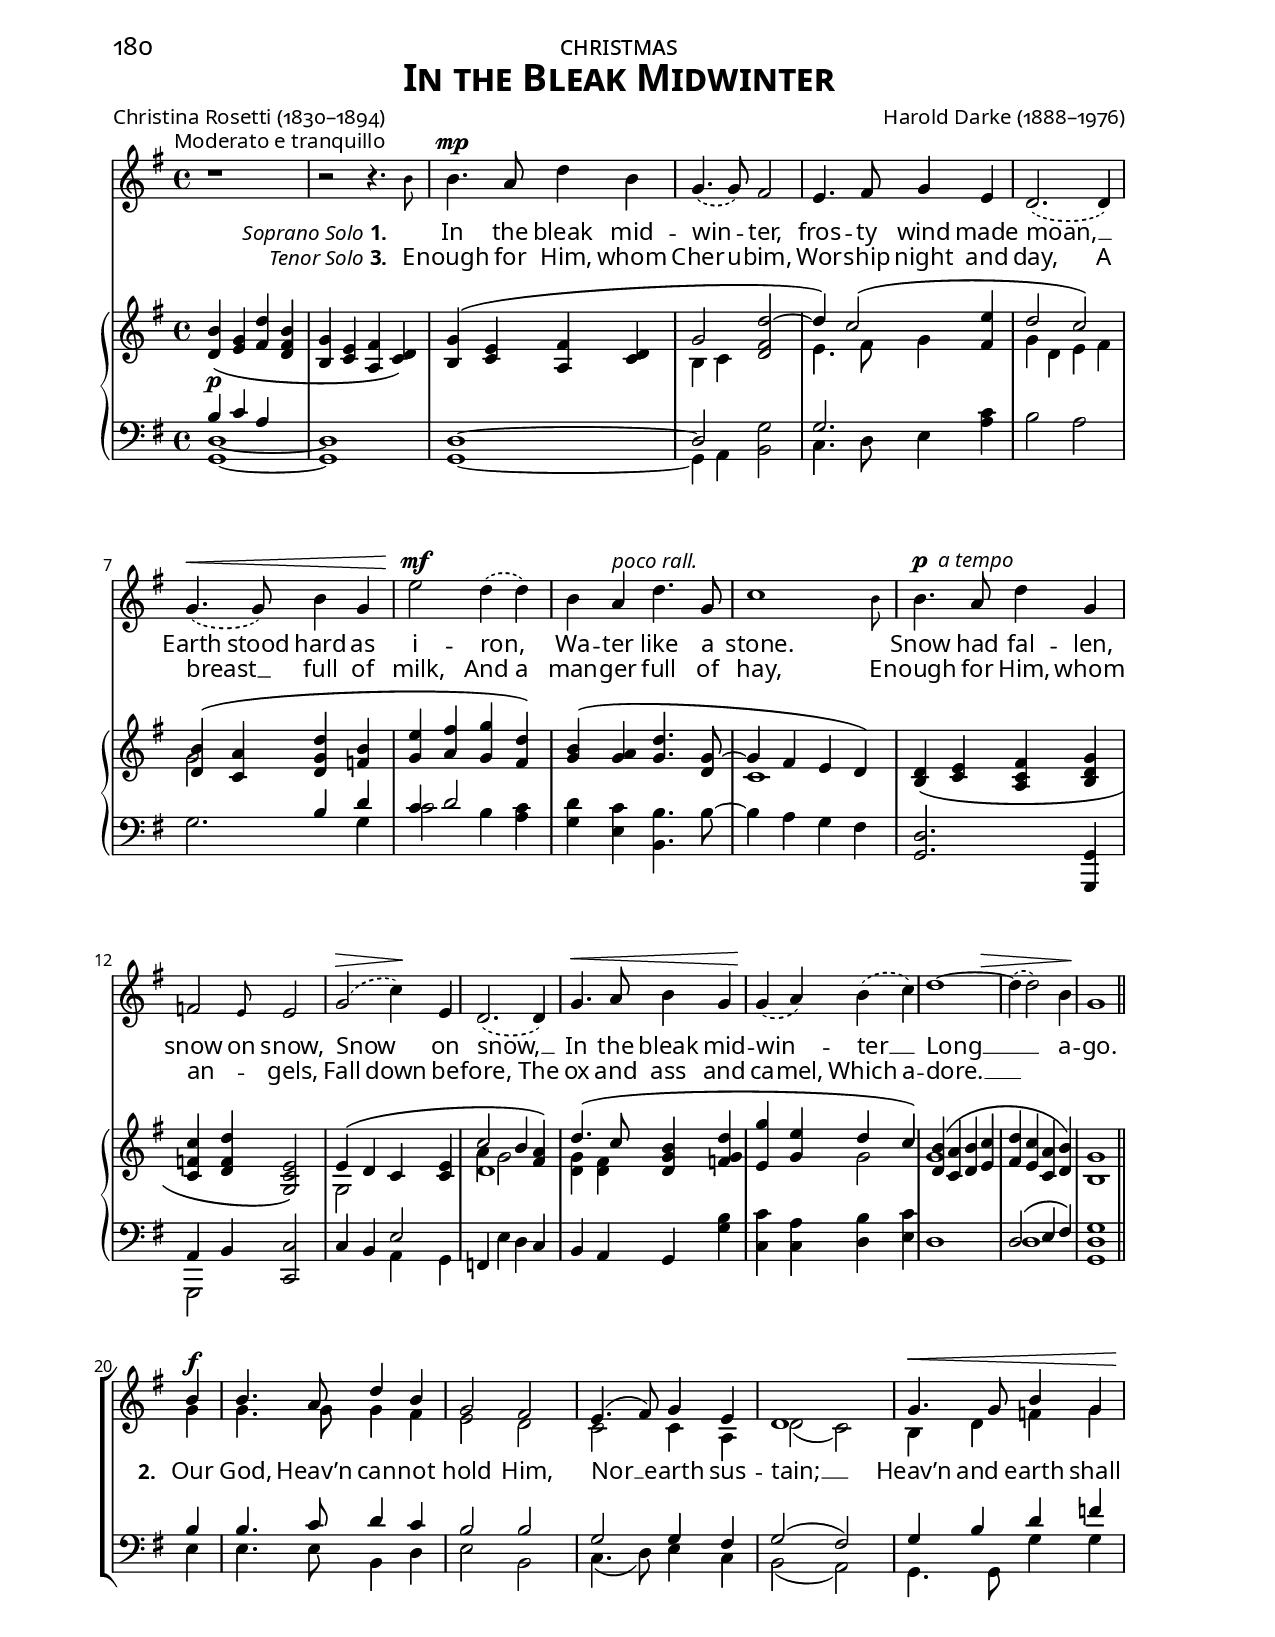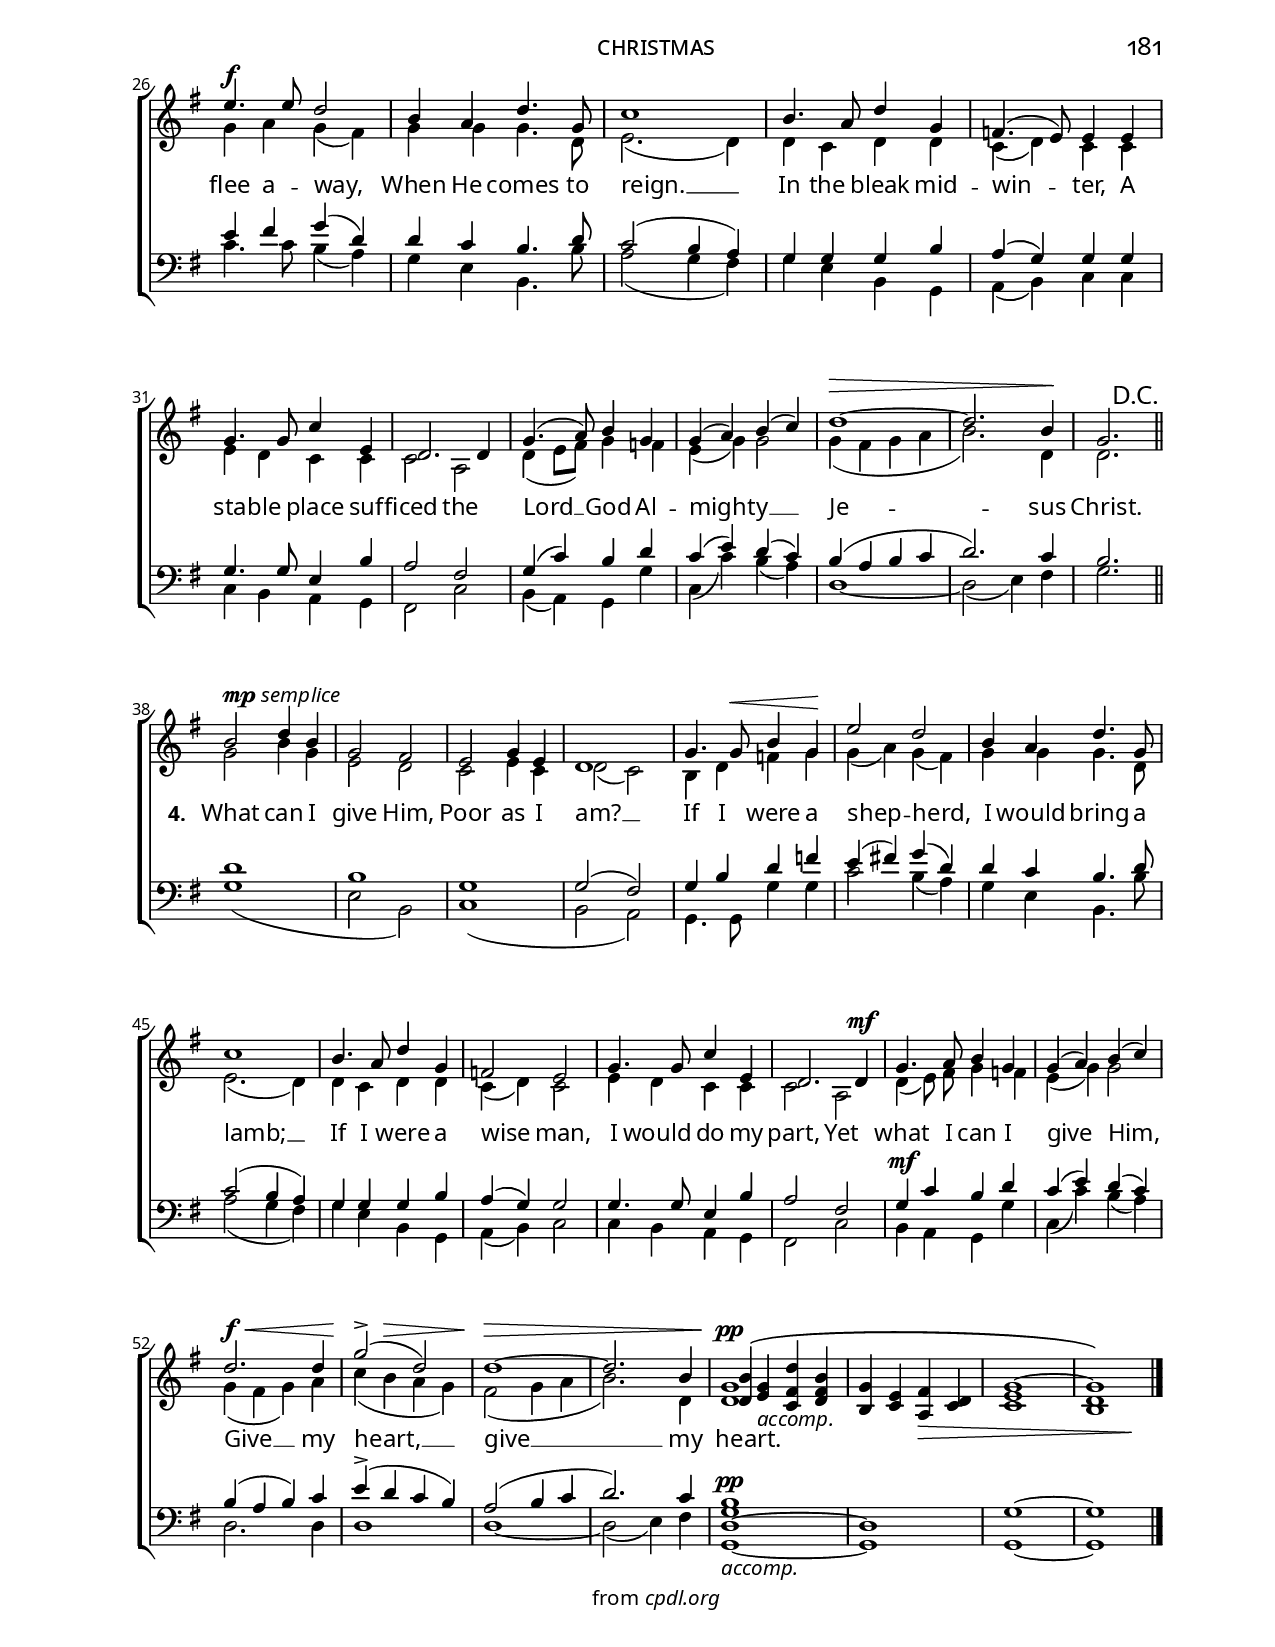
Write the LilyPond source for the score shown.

\version "2.14.2"
\include "util.ly"
\version "2.14.2"
\header {
  title = \markup{\override #'(font-name . "Garamond Premier Pro Semibold"){ \abs-fontsize #18 \smallCapsOldStyle"In the Bleak Midwinter"}}
  poet = \markup\oldStyleNum"Christina Rosetti (1830–1894)"
  composer = \markup\oldStyleNum"Harold Darke (1888–1976)"
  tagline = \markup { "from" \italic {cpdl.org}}
}

\paper {
  %print-all-headers = ##t
  paper-height = 11\in
  paper-width = 8.5\in
  indent = 0\in
  %system-system-spacing = #'((basic-distance . 10) (padding . 0))
  system-system-spacing =
    #'((basic-distance . 12)
       (minimum-distance . 0)
       (padding . -2)
       (stretchability . 100))
  ragged-last-bottom = ##f
  ragged-bottom = ##f
  two-sided = ##t
  inner-margin = 1\in
  outer-margin = 0.75\in
  top-margin = 0.26\in
  bottom-margin = 0.25\in
  first-page-number = #180
  print-first-page-number = ##t
  headerLine = \markup{\override #'(font-name . "Garamond Premier Pro") \smallCapsOldStyle"christmas"}
  oddHeaderMarkup = \markup\fill-line{
     \override #'(font-name . "Garamond Premier Pro")\abs-fontsize #12.5
     \combine 
        \fill-line{"" \on-the-fly #print-page-number-check-first
        \oldStylePageNum""
        }
        \fill-line{\headerLine}
  }
  evenHeaderMarkup = \markup {
     \override #'(font-name . "Garamond Premier Pro")\abs-fontsize #12.5
     \combine
        \on-the-fly #print-page-number-check-first
        \oldStylePageNum""
        \fill-line{\headerLine}
  }
}
#(set-global-staff-size 18) \paper{ #(define fonts (make-pango-font-tree "Garamond Premier Pro" "Garamond Premier Pro" "Garamond Premier Pro" (/ 18 20))) }
global = {
  \key g \major
  \time 4/4
  \autoBeamOff
  \override DynamicLineSpanner #'staff-padding = #0.0
  \override DynamicLineSpanner #'Y-extent = #'(-1 . 1)
}

sopMusic = \relative c'' {
  \oneVoice
  \tempo \markup{\override #'(font-name . "Garamond Premier Pro") "Moderato e tranquillo"}
  r1 |
  r2 r4. \teeny b8 | \normalsize
  b4.^\mp a8 d4 b |
  \slurDashed
  g4.( g8) fis2 |
  e4. fis8 g4 e |
  d2.( d4) |
  
  g4.^\<( g8) b4 g |
  e'2^\mf d4( d) |
  b4 a^\markup\italic"poco rall." d4. g,8 |
  << c1 { s2. s8 \teeny b8 \normalsize }>>|
  b4.^\markup{\dynamic"p"\italic" a tempo"} a8 d4 g, |
  << f2 { s4. \teeny e8 \normalsize}>> e2 |
  
  \slurDashed g2(^\> c4)\! e,4 |
  d2.( d4) |
  g4.^\< a8 b4 g |
  g\!( a) b( c) |
  << d1~ {s2. s4^\>}>> |
  d4( d2) b4\! |
  g1 \bar "||" \break
  \slurSolid
  
  %second verse
  \voiceOne
  \partial 4 b4^\f |
  b4. a8 d4 b |
  g2 fis |
  e4.( fis8) g4 e |
  d1 |
  g4.^\< g8 b4 g |
  
  e'4.^\f e8 d2 |
  b4 a d4. g,8 |
  c1 |
  b4. a8 d4 g, |
  f4.( e8) e4 e |
  g4. g8 c4 e,4 |
  
  d2. d4 |
  g4.( a8) b4 g |
  g( a) b( c) |
  d1~^\> |
  d2. b4\! |
  \partial 2. g2.
  \once \override Score.RehearsalMark #'break-visibility = #end-of-line-visible
  \once \override Score.RehearsalMark #'self-alignment-X = #RIGHT \mark "D.C." \bar "||" \break
  
  %Verse 4
  b2^\markup{\dynamic"mp" \italic"semplice"} d4 b |
  g2 fis |
  e2 g4 e |
  d1 |
  g4. g8^\< b4 g\! |
  e'2 d2 |
  b4 a d4. g,8 |
  
  c1 |
  b4. a8 d4 g, |
  f2 e2 |
  g4. g8 c4 e,4 |
  d2. d4^\mf |
  g4. a8 b4 g |
  
  g( a) b( c) |
  d2. d4 |
  g2^>( d) |
  d1~ |
  d2. b4 |
  <b d,>4\( <g e>_\markup\italic"accomp." <d' fis, c> <b fis d> |
  <g b,> <e c> <fis a,>_\> <d c> |
  <g e c>1~ |
  <g d b>1*2/4\) s2\! \bar "|."
}
sopWords = \lyricmode {
  
}

altoMusic = \relative c' {
  s1*19 |
  
  g'4 |
  g4. g8 g4 fis |
  e2 d |
  c c4 a |
  d2( c) |
  b4 d f g |
  
  g a g( fis) |
  g g g4. d8 |
  e2.( d4) |
  d c d d |
  c( d) c c |
  e d c c |
  
  c2 a |
  d4( e8[ fis]) g4 f |
  e( g) g2 |
  g4( fis g a |
  b2.) d,4 |
  d2. \bar "||"
  
  g2 b4 g |
  e2 d |
  c e4 c |
  d2( c) |
  b4 d f g |
  g( a) g( fis) |
  g g g4. d8 |
  
  e2.( d4) |
  d c d d |
  c( d) c2 |
  e4 d c c |
  c2 a |
  d4( e8) fis g4 f |
  
  e( g) g2 |
  g4(^\f^\< fis g) a |
  c(\! b^\> a g) |
  fis2(\> g4 a |
  b2.) d,4 |
  <d g>1^\pp |
}
altoWords = {
  \dropLyricsV
  \set stanza = \markup {\normal-text\italic "Soprano Solo" "1. "}
  \lyricmode {
    _ In the bleak mid -- win -- ter,
    fros -- ty wind made moan, __
    \set ignoreMelismata = ##t
    Earth stood hard as i -- ron, _
    Wa -- ter like a stone. ""
    Snow had fal -- len, snow on snow,
    Snow _ on snow, __ _
    In the bleak mid -- win -- _ ter __ _
    Long __ _ _ a -- go.
    
    \unset ignoreMelismata
    \set stanza = #"2. "
    Our God, Heav’n can -- not hold Him,
    Nor __ earth \set associatedVoice = "tenors"
    sus -- tain; __
    \set associatedVoice = "altos"
    Heav’n and earth shall flee a -- way,
    \set associatedVoice = "sopranos"
    When He comes \set associatedVoice = "altos"
    to reign. __
    
    In the bleak mid -- win -- ter,
    A sta -- ble place suf -- ficed
    the \unset associatedVoice Lord __ God Al -- might -- y __
    Je -- sus Christ.
    
    \set stanza = #"4. "
    \set associatedVoice = "altos"
    What can I give Him,
    Poor as \set associatedVoice = "tenors" I am? __
    If I were a shep -- herd,
    I would bring a lamb; __
    If I were a wise man,
    \set associatedVoice = "altos"
    I would do my part,
    \set associatedVoice = "sopranos"
    Yet "" what I can I give \set associatedVoice = "tenors"
    Him,
    
    Give __ my \set associatedVoice = "basses" heart, __
    give __ \unset associatedVoice my heart.
  }
}
altoWordsII = \lyricmode {
  
}
altoWordsIII = {
  \dropLyricsIV
  \set stanza = \markup {\normal-text\italic "Tenor Solo" "3. "}
  \lyricmode {
    \set ignoreMelismata = ##t
    E -- nough for Him, whom Cher -- u -- bim,
    Wor -- ship night and day,
    A breast __ _ full of milk,
    And a man -- ger full of hay,
    E -- nough for Him, whom an -- _ gels, Fall down be -- fore,
    The ox and ass and ca -- mel, Which a -- dore. __ _
  }
}
altoWordsIV = \lyricmode {} abc = \lyricmode{
\set ignoreMelismata = ##t
  \set stanza = #"4. "
  _ An -- gels and arch -- an -- _ gels May have ga -- thered there _
  Cher -- u -- bim and Ser -- a -- phim _ Throng -- _ ed the air
  But on -- ly His __ _ mo -- _ ther _
  In her maid -- en bliss _
  Wor -- shipped the Be -- lov -- ed with __ _ a __ _ kiss.
}
altoWordsV = \lyricmode {} abc = \lyricmode{
\set ignoreMelismata = ##t
}

tenorMusic = \relative c' {
  s1*19 |
  
  b4 |
  b4. c8 d4 c |
  b2 b |
  g g4 fis |
  g2( fis) |
  g4 b d f |
  
  e fis g( d) |
  d c b4. d8 |
  c2( b4 a) |
  g g g b |
  a( g) g g |
  g4. g8 e4 b' |
  
  a2 fis |
  g4( c) b d |
  c( e) d( c) |
  b( a b c |
  d2.) c4 |
  b2. \bar "||"
  
  %verse 4
  d1 |
  b |
  g |
  g2( fis) |
  g4 b d f |
  e( fis!) g( d) |
  d c b4. d8 |
  
  c2( b4 a) |
  g g g b |
  a( g) g2 |
  g4. g8 e4 b' |
  a2 fis |
  g4^\mf c b d |
  
  c4( e) d( c) |
  b( a b ) c |
  e4^>( d c b) |
  a2( b4 c |
  d2.) c4 |
  b1^\pp
}
tenorWords = \lyricmode {

}

bassMusic = \relative c {
  s1*19 |
  
  e4 |
  e4. e8 b4 d |
  e2 b |
  c4.( d8) e4 c |
  b2( a) |
  g4. g8 g'4 g |
  
  c4. c8 b4( a) |
  g e b4. b'8 |
  a2( g4 fis) |
  g e b g |
  a( b) c c |
  c b a g |
  
  fis2 c' |
  b4( a) g g' |
  c,( c') b( a) |
  d,1~ |
  d2( e4) fis |
  g2. \bar "||"
  
  %verse 4
  g1( |
  e2 b) |
  c1( |
  b2 a) |
  g4. g8 g'4 g |
  c2 b4( a) |
  g e b4. b'8 |
  
  a2( g4 fis) |
  g e b g |
  a( b) c2 |
  c4 b a g |
  fis2 c' |
  b4 a g g' |
  
  c,( c') b( a) |
  d,2. d4 |
  d1 |
  d~ |
  d2( e4) fis |
  << g1 \\
    {\oneVoice<d g,>1~_\markup\italic"accomp." | q | <g g,>~ | q} >> \bar "|."
}
bassWords = \lyricmode {

}

pianoRH = \relative c'' {
  <b d,>4\(_\p <g e> <fis d'> <b fis d> |
  <g b,> <e c> <fis a,> <d c>\) |
  << {<g b,>\( <e c> <fis a,> <d c> |
     g2 <d fis d'>2~ |
     d'4\) c2\( <e fis,>4 | d2 c\) } \\
     {s1 |
      b,4 c s2 | 
      e4. fis8 g4 s | g d e fis } >> |
     
  << {<b d,>4\( <a c,> <d g, d> <b f> | <e g,> <fis a,> <g g,> <d fis,>\)} \\
     {g,2 s | s1} >> |
  << {<b g>4\( <a g> <d g,>4. <g, d>8~ | g4 fis e d\) } \\
     {s1 | c1} >> |
  <d b>4\( <e c> <fis c a> <g d b> |
  <c f, c> <d f, d> <e, c g>2\) |
  
  << {e4\( d c <e c> |
      c'2 b4 <a fis>\) |
      d4.\( c8 <b g d>4 <d g, f> |
      <g e,> <e g,> d c\) |
      <b d,>\( <a c,> <b d,> <c e,> |
      <d fis,> <c e,> <a c,> <b d,>\) } \\
     {g,2 s |
      a'4 g2 s4 |
      <g d>4 <fis d> s2 |
      s2 g2 |
      g1 |
      s1 } \\
     {\voiceTwo s1 d1} >> |
  <g b,>1 \bar "||"
}

pianoLH = \relative c' {
  << {b4 c a s | s1} \\
     {<d, g,>1~ | q} >> |
  << {d1~ | d2 s2 | g2. s4 } \\
     {g,1~| g4 a <b g'>2 | c4. d8 e4 <a c> } >> |
  b2 a |
  
  << {s2 b4 d4 | c4 d2 s4 } \\
            {g,2. g4| c2 b4 <c a>} >>
  <d g,> <c e,> <b b,>4. b8~ |
  b4 a g fis |
  <d g,>2. <g, g,>4 |
  << {a4 b} \\ {g,2} >> <c c'>2 |
  
  c'4 b << {e2} \\ {a,4 g} >> |
  f e' d c |
  b a g <g' b> |
  <c c,> <a c,> <b d,> <c e,> |
  d,1 |
  << {d2\( e4 fis\)} \\ {d1} >> |
  <g d g,>1 \bar "||"
}

\score {
  <<
   \new ChoirStaff <<
    \new Staff = women <<
      \new Voice = "sopranos" { \voiceOne << \global \sopMusic >> }
      \new Voice = "altos" { \voiceTwo << \global \altoMusic >> }
    >>
   \new Staff = men <<
      \clef bass
      \new Voice = "tenors" { \voiceOne << \global \tenorMusic >> }
      \new Voice = "basses" { \voiceTwo << \global \bassMusic >> }
    >>
    \new Lyrics \with { alignAboveContext = #"women" \override VerticalAxisGroup #'nonstaff-relatedstaff-spacing = #'((basic-distance . 1))} \lyricsto "sopranos" \sopWords
    \new Lyrics = "altosV"  \with { alignBelowContext = #"women" } \lyricsto "sopranos" \altoWordsV
    \new Lyrics = "altosIV"  \with { alignBelowContext = #"women" } \lyricsto "sopranos" \altoWordsIV
    \new Lyrics = "altosIII"  \with { alignBelowContext = #"women" } \lyricsto "sopranos" \altoWordsIII
    \new Lyrics = "altosII"  \with { alignBelowContext = #"women" } \lyricsto "sopranos" \altoWordsII
    \new Lyrics = "altos"  \with { alignBelowContext = #"women" \override VerticalAxisGroup #'nonstaff-relatedstaff-spacing = #'((basic-distance . 1))} \lyricsto "sopranos" \altoWords
    \new Lyrics \with { alignAboveContext = #"men" \override VerticalAxisGroup #'nonstaff-relatedstaff-spacing = #'((basic-distance . 1)) } \lyricsto "tenors" \tenorWords
    \new Lyrics \with { alignBelowContext = #"men" \override VerticalAxisGroup #'nonstaff-relatedstaff-spacing = #'((basic-distance . 1)) } \lyricsto "basses" \bassWords
  >>
    \new PianoStaff << \new Staff { \new Voice { \global \pianoRH } } \new Staff { \clef "bass" \global \pianoLH } >>
  >>
  \layout {
  \context {
    \Lyrics
    \override LyricText #'font-size = #1.3
  }
%6.14 \context {\Lyrics\override LyricText #'font-size = #0.9 }
    \context {
      \Score
      \override SpacingSpanner #'base-shortest-duration = #(ly:make-moment 1 4)
      %\override SpacingSpanner #'common-shortest-duration = #(ly:make-moment 1 2)
    }
    \context {
      % Remove all empty staves
      \Staff \RemoveEmptyStaves \override VerticalAxisGroup #'remove-first = ##t
    }
    \context {
      \Lyrics
      \override LyricText #'X-offset = #center-on-word
    }
  }
}

